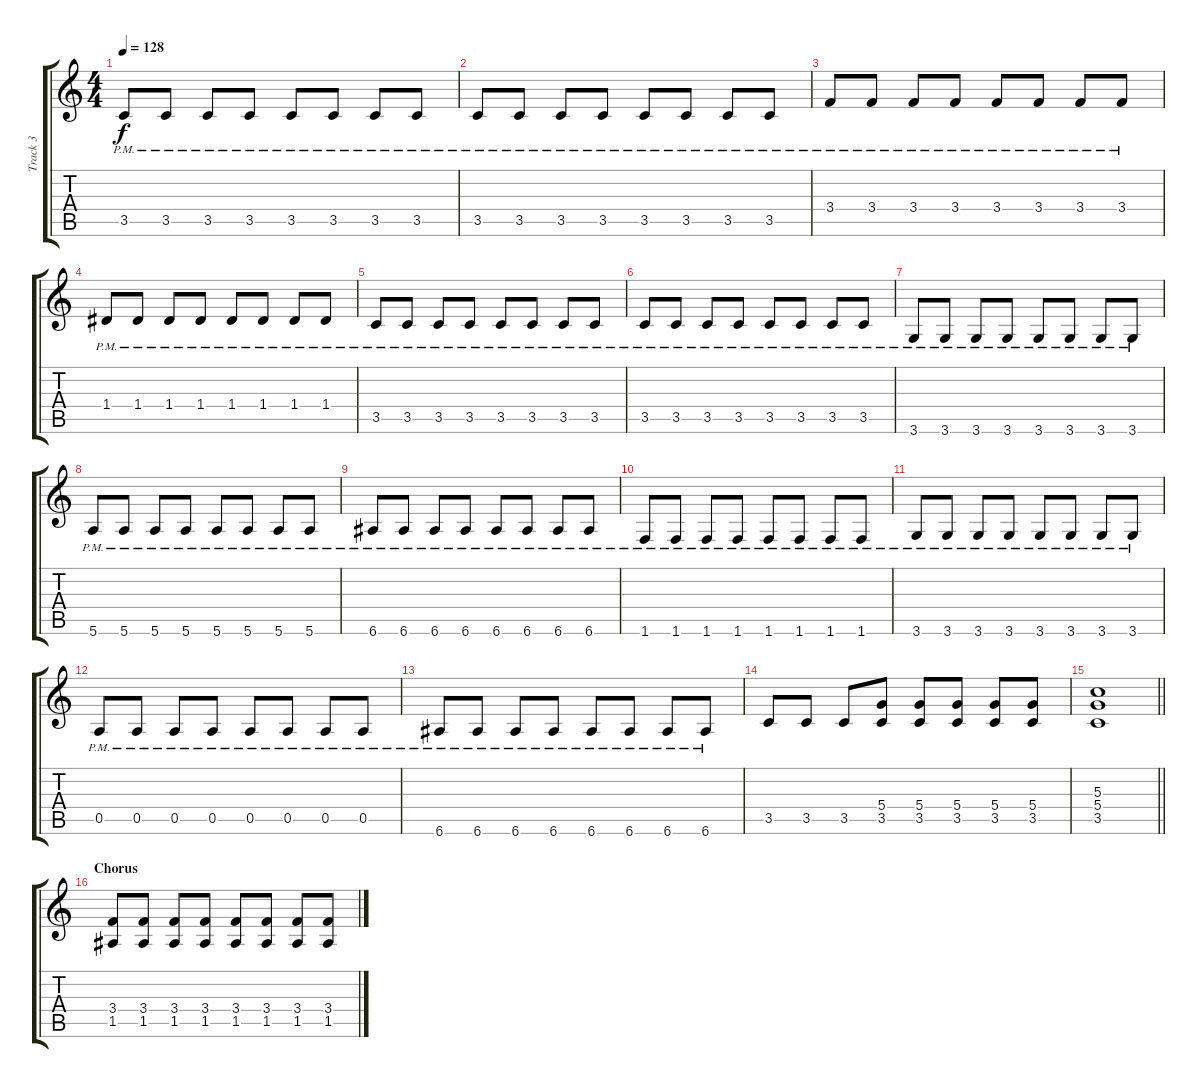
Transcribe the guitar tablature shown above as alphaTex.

\track ("Track 3" "Track 3") {instrument overdrivenguitar}
\staff {score tabs}
\tuning (E4 B3 G3 D3 A2 E2) {hide}
\ts (4 4)
\tempo 128
\clef g2
\ks c
3.5{pm}.8{dy f} 3.5{pm}.8 3.5{pm}.8 3.5{pm}.8 3.5{pm}.8 3.5{pm}.8 3.5{pm}.8 3.5{pm}.8 |
3.5{pm}.8 3.5{pm}.8 3.5{pm}.8 3.5{pm}.8 3.5{pm}.8 3.5{pm}.8 3.5{pm}.8 3.5{pm}.8 |
3.4{pm}.8 3.4{pm}.8 3.4{pm}.8 3.4{pm}.8 3.4{pm}.8 3.4{pm}.8 3.4{pm}.8 3.4{pm}.8 |
1.4{pm}.8 1.4{pm}.8 1.4{pm}.8 1.4{pm}.8 1.4{pm}.8 1.4{pm}.8 1.4{pm}.8 1.4{pm}.8 |
3.5{pm}.8 3.5{pm}.8 3.5{pm}.8 3.5{pm}.8 3.5{pm}.8 3.5{pm}.8 3.5{pm}.8 3.5{pm}.8 |
3.5{pm}.8 3.5{pm}.8 3.5{pm}.8 3.5{pm}.8 3.5{pm}.8 3.5{pm}.8 3.5{pm}.8 3.5{pm}.8 |
3.6{pm}.8 3.6{pm}.8 3.6{pm}.8 3.6{pm}.8 3.6{pm}.8 3.6{pm}.8 3.6{pm}.8 3.6{pm}.8 |
5.6{pm}.8 5.6{pm}.8 5.6{pm}.8 5.6{pm}.8 5.6{pm}.8 5.6{pm}.8 5.6{pm}.8 5.6{pm}.8 |
6.6{pm}.8 6.6{pm}.8 6.6{pm}.8 6.6{pm}.8 6.6{pm}.8 6.6{pm}.8 6.6{pm}.8 6.6{pm}.8 |
1.6{pm}.8 1.6{pm}.8 1.6{pm}.8 1.6{pm}.8 1.6{pm}.8 1.6{pm}.8 1.6{pm}.8 1.6{pm}.8 |
3.6{pm}.8 3.6{pm}.8 3.6{pm}.8 3.6{pm}.8 3.6{pm}.8 3.6{pm}.8 3.6{pm}.8 3.6{pm}.8 |
0.5{pm}.8 0.5{pm}.8 0.5{pm}.8 0.5{pm}.8 0.5{pm}.8 0.5{pm}.8 0.5{pm}.8 0.5{pm}.8 |
6.6{pm}.8 6.6{pm}.8 6.6{pm}.8 6.6{pm}.8 6.6{pm}.8 6.6{pm}.8 6.6{pm}.8 6.6{pm}.8{volume 7} |
3.5.8{volume 13} 3.5.8 3.5.8 (5.4 3.5).8 (5.4 3.5).8 (5.4 3.5).8 (5.4 3.5).8 (5.4 3.5).8 |
\barLineRight lightlight
(5.3 5.4 3.5).1 |
\section ("" "Chorus")
(3.4 1.5).8 (3.4 1.5).8 (3.4 1.5).8 (3.4 1.5).8 (3.4 1.5).8 (3.4 1.5).8 (3.4 1.5).8 (3.4 1.5).8
